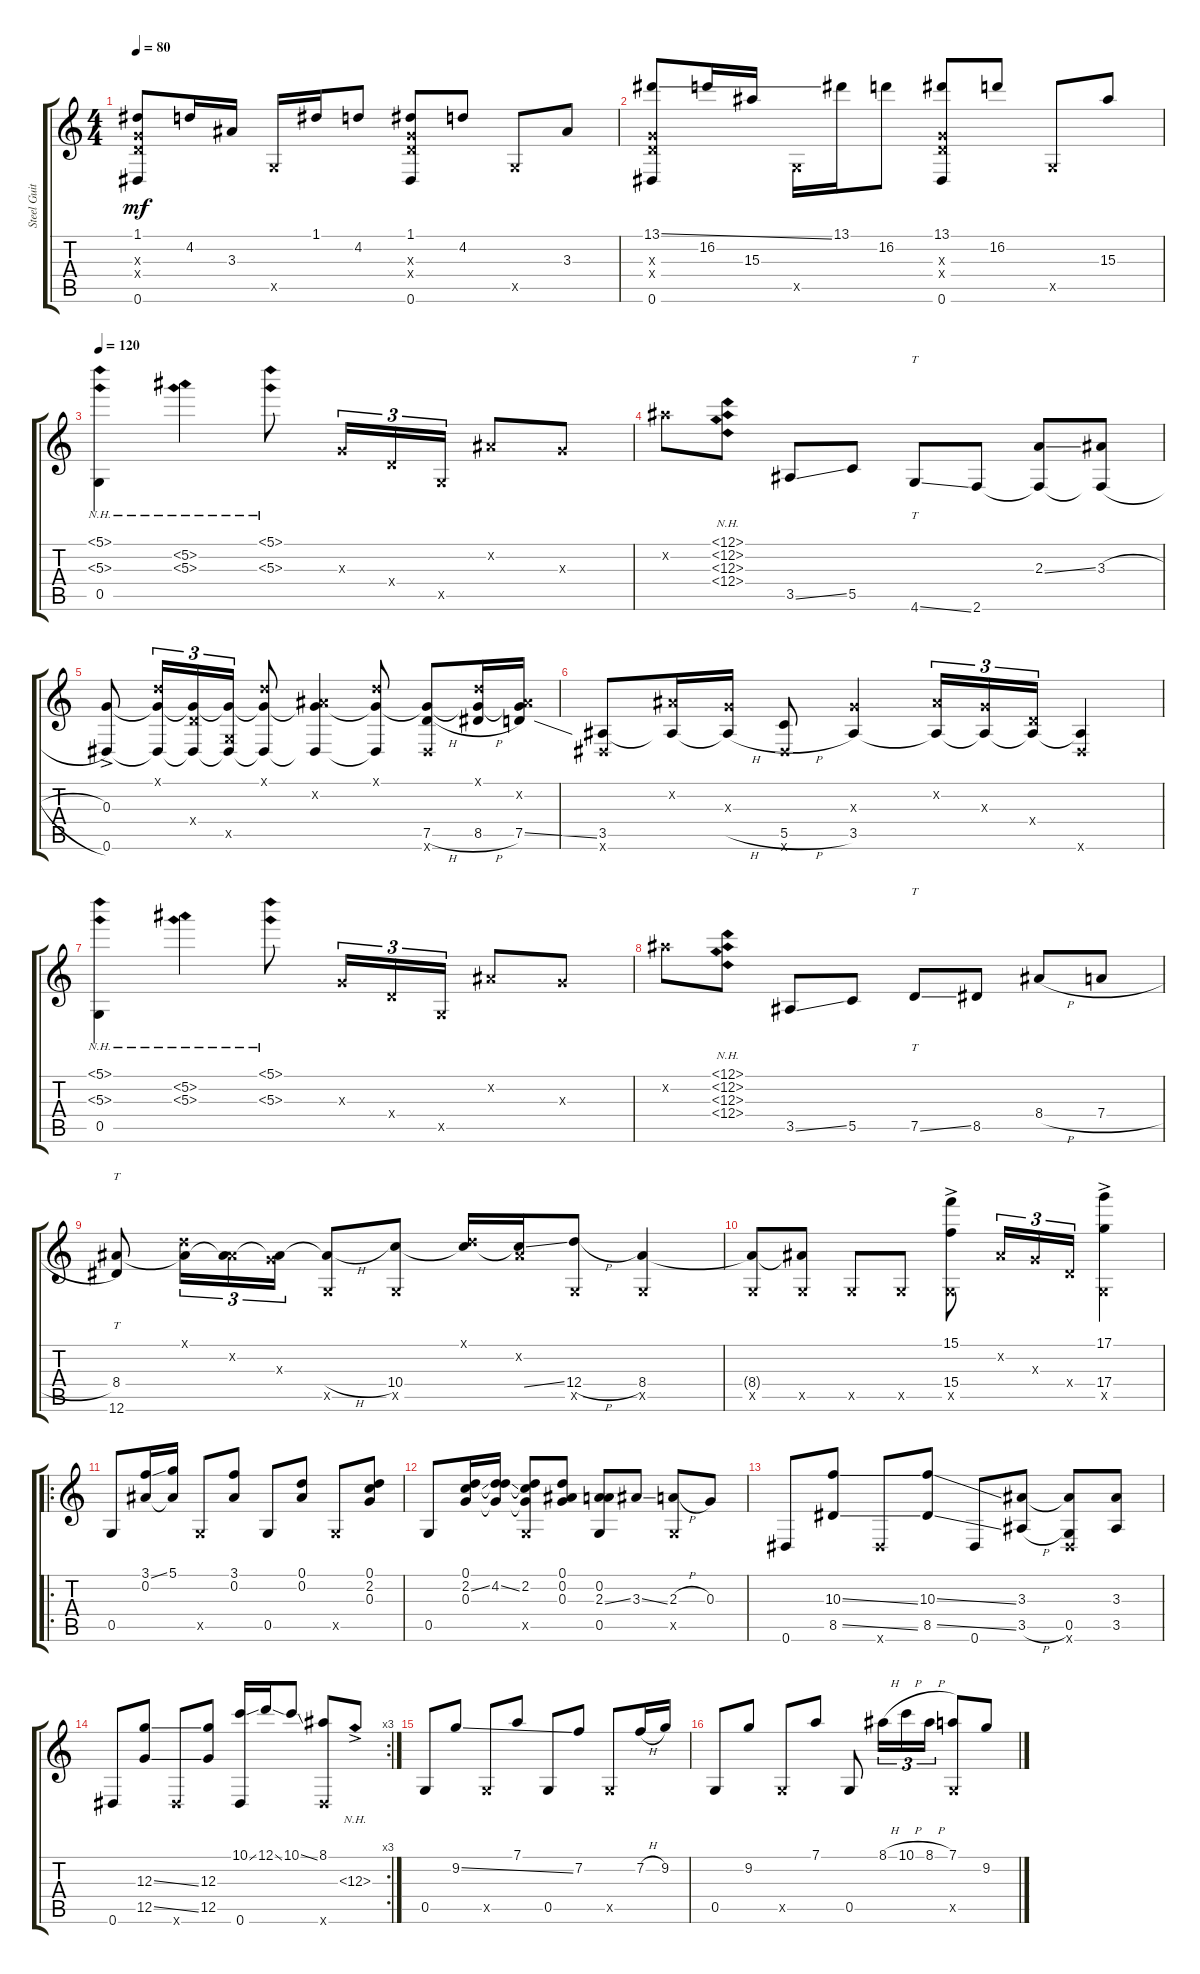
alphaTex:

\track ("Steel Guitar" "Steel Guit") {instrument acousticguitarsteel}
\staff {score tabs}
\tuning (D4 Bb3 G3 D3 G2 Eb2) {hide}
\ts (4 4)
\tempo 80
\clef g2
\ks c
(1.1 0.3{x} 0.4{x} 0.6).8{dy mf} 4.2.16 3.3.16 0.5{x}.16 1.1.16 4.2.8 (1.1 0.3{x} 0.4{x} 0.6).8 4.2.8 0.5{x}.8 3.3.8 |
(13.1{ss} 0.3{x} 0.4{x} 0.6).8 16.2.16 15.3.16 0.5{x}.16 13.1.16 16.2.8 (13.1 0.3{x} 0.4{x} 0.6).8 16.2.8 0.5{x}.8 15.3.8 |
\tempo 120
(5.1{nh} 5.3{nh} 0.5).4 (5.2{nh} 5.3{nh}).4 (5.1{nh} 5.3{nh}).8 0.3{x}.16{tu (3 2)} 0.4{x}.16{tu (3 2)} 0.5{x}.16{tu (3 2)} 0.2{x}.8 0.3{x}.8 |
12.2{x}.8 (12.1{nh} 12.2{nh} 12.3{nh} 12.4{nh}).8 3.5{ss}.8 5.5.8 4.6{ss}.8{tt} 2.6.8 (2.3{ss} 2.6{t}).8 (3.3{h} 2.6{h t}).8 |
(0.3 0.6{ac}).8 (0.1{x} 0.3{t} 0.6{t}).16{tu (3 2)} (0.3{t} 0.4{x} 0.6{t}).16{tu (3 2)} (0.3{t} 0.5{x} 0.6{t}).16{tu (3 2)} (0.1{x} 0.3{t} 0.6{t}).8 (0.2{x} 0.3{t} 0.6{t}).4 (0.1{x} 0.3{t} 0.6{t}).8 (0.3{t} 7.5{h} 0.6{x}).8 (0.1{x} 0.3{t} 8.5{h}).16 (0.2{x} 0.3{t} 7.5{ss}).16 |
(3.5 0.6{x}).8 (0.2{x} 3.5{t}).16 (0.3{x} 3.5{h t}).16 (5.5{h} 0.6{x}).8 (0.3{x} 3.5).4 (0.2{x} 3.5{t}).16{tu (3 2)} (0.3{x} 3.5{t}).16{tu (3 2)} (0.4{x} 3.5{t}).16{tu (3 2)} (3.5{t} 0.6{x}).4 |
(5.1{nh} 5.3{nh} 0.5).4 (5.2{nh} 5.3{nh}).4 (5.1{nh} 5.3{nh}).8 0.3{x}.16{tu (3 2)} 0.4{x}.16{tu (3 2)} 0.5{x}.16{tu (3 2)} 0.2{x}.8 0.3{x}.8 |
12.2{x}.8 (12.1{nh} 12.2{nh} 12.3{nh} 12.4{nh}).8 3.5{ss}.8 5.5.8 7.5{ss}.8{tt} 8.5.8 8.4{h}.8 7.4{h}.8 |
(8.4 12.6).8{tt} (0.1{x} 8.4{t}).16{tu (3 2)} (0.2{x} 8.4{t}).16{tu (3 2)} (0.3{x} 8.4{t}).16{tu (3 2)} (8.4{h t} 0.5{x}).8 (10.4 0.5{x}).8 (0.1{x} 10.4{t}).16 (0.2{x} 10.4{ss t}).16 (12.4{h} 0.5{x}).8 (8.4 0.5{x}).4 |
(8.4{t} 0.5{x}).8 (8.4{t} 0.5{x}).8 0.5{x}.8 0.5{x}.8 (15.1 15.4 0.5{ac x}).8 0.2{x}.16{tu (3 2)} 0.3{x}.16{tu (3 2)} 0.4{x}.16{tu (3 2)} (17.1 17.4 0.5{ac x}).4 |
\ro
0.5.8 (3.1{ss} 0.2).16 (5.1 0.2{t}).16 0.5{x}.8 (3.1 0.2).8 0.5.8 (0.1 0.2).8 0.5{x}.8 (0.1 2.2 0.3).8 |
0.5.8 (0.1 2.2{ss} 0.3).16 (0.1{t} 4.2{ss} 0.3{t}).16 (0.1{t} 2.2 0.3{t} 0.5{x}).8 (0.1 0.2 0.3).8 (0.2 2.3{ss} 0.5).8 3.3{ss}.8 (2.3{h} 0.5{x}).8 0.3.8 |
0.6.8 (10.3{ss} 8.5{ss}).8 0.6{x}.8 (10.3{ss} 8.5{ss}).8 0.6.8 (3.3 3.5{h}).8 (3.3{t} 0.5 0.6{x}).8 (3.3 3.5).8 |
\rc 3
0.6.8 (12.3{ss} 12.5{ss}).8 0.6{x}.8 (12.3 12.5).8 (10.1{ss} 0.6).16 12.1{ss}.16 10.1{ss}.8 (8.1 0.6{x}).8 12.3{nh ac}.8 |
0.5.8 9.2{ss}.8 0.5{x}.8 7.1.8 0.5.8 7.2.8 0.5{x}.8 7.2{h}.16 9.2.16 |
0.5.8 9.2.8 0.5{x}.8 7.1.8 0.5.8 8.1{h}.16{tu (3 2)} 10.1{h}.16{tu (3 2)} 8.1{h}.16{tu (3 2)} (7.1 0.5{x}).8 9.2.8
